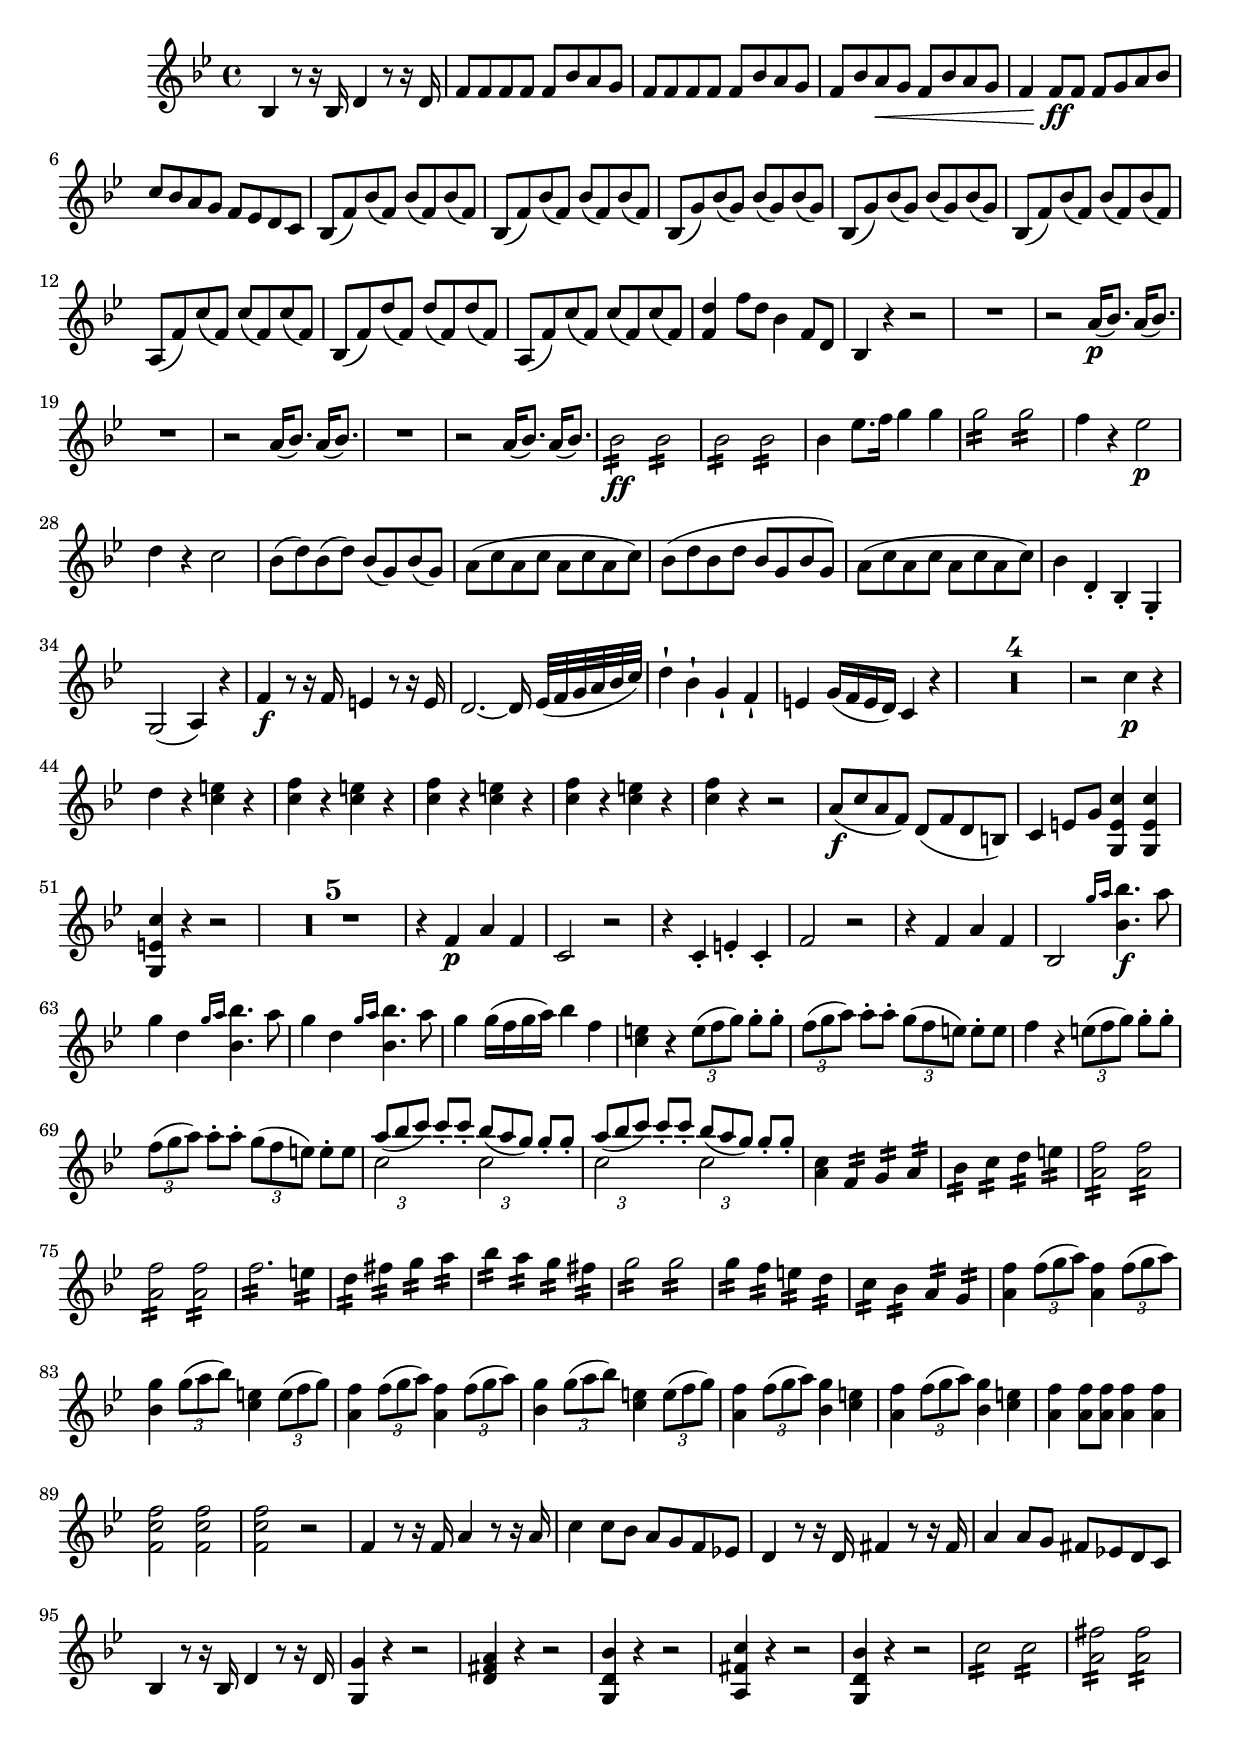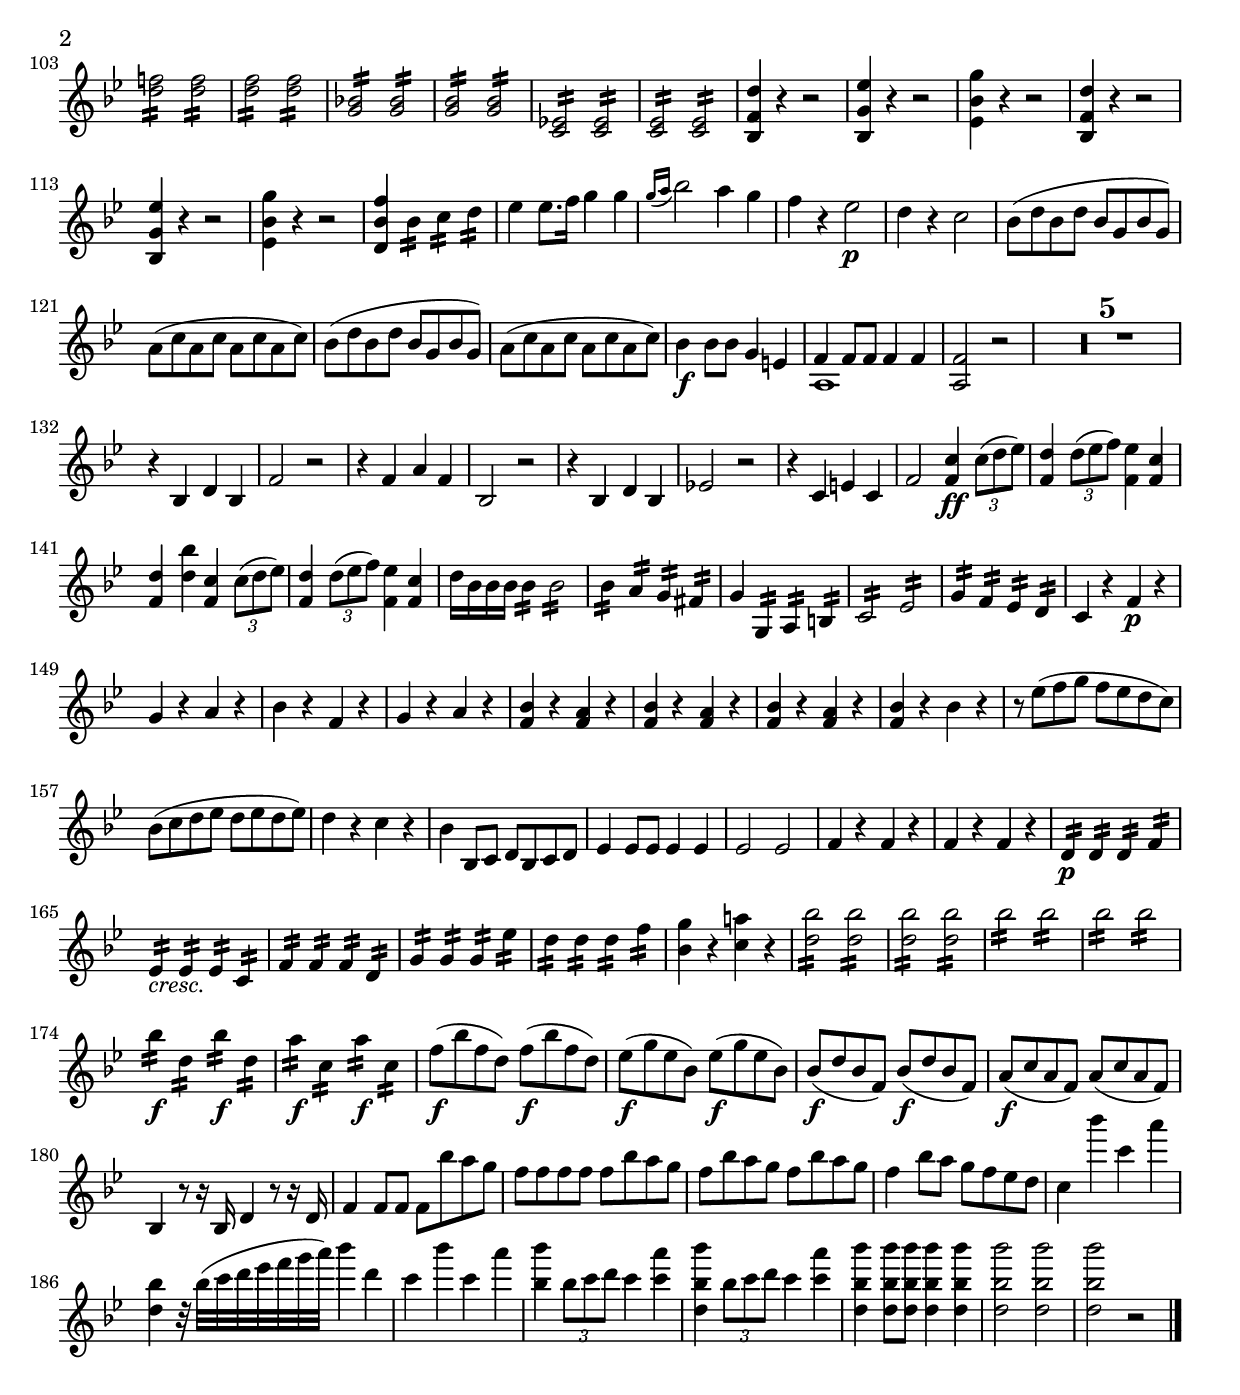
\version "2.16.0"      %Gossec - Symphonie si bémol
                        %Violon2 - 1er mvt
\relative c''{
\clef treble
\key bes \major
\time 4/4




bes,4 r8 r16 bes d4 r8 r16 d
f8 f f f f bes a g
f f f f f bes a g
f bes a\< g f bes a g
f4 f8\ff f f g a bes
c bes a g f ees d c
bes( f') bes( f) bes( f) bes( f)
bes,( f') bes( f) bes( f) bes( f)
bes,( g') bes( g) bes( g) bes( g)
bes,( g') bes( g) bes( g) bes( g)
bes,( f') bes( f) bes( f) bes( f)
a,( f') c'( f,) c'( f,) c'( f,)
bes,( f') d'( f,) d'( f,) d'( f,) 
a,( f') c'( f,) c'( f,) c'( f,)
<f d'>4 f'8 d bes4 f8 d
bes4 r r2
R1
r2 a'16(\p bes8.) a16( bes8.)
R1
r2 a16( bes8.) a16( bes8.)
R1
r2 a16( bes8.) a16( bes8.)
bes2:16\ff bes:
bes: bes:
bes4 ees8. f16 g4 g
g2:16 g:
f4 r ees2\p
d4 r c2
bes8( d) bes( d) bes( g) bes( g)
a( c a c a c a c)
bes( d bes d bes g bes g)
a( c a c a c a c)
bes4 d,-. bes-. g-.
g2( a4) r
f'4\f r8 r16 f e4 r8 r16 e
d2. ~ d16 ees32([ f g a bes c)]
d4-| bes-| g-| f-|
e g16( f e d) c4 r
\set Score.skipBars = ##t R1 * 4
%
%
%
r2 c'4\p r
d r <c e> r
<c f> r <c e> r
<c f> r <c e> r
<c f> r <c e> r
<c f> r r2
a8(\f c a f) d( f d b)
c4 e8 g <g, e' c'>4 <g e' c'> 
<g e' c'>r r2
\set Score.skipBars = ##t R1 * 5
%
%
%
%
r4 f'\p a f
c2 r
r4 c-. e-. c-.
f2 r
r4 f a f
bes,2 \grace {g''16[ a]} <bes, bes'>4.\f a'8
g4 d \grace {g16[ a]} <bes, bes'>4. a'8
g4 d \grace {g16[ a]} <bes, bes'>4. a'8
g4 g16( f g a) bes4 f
<c e> r \times 2/3 {e8( f g)} g8-. g-.
\times 2/3 {f8( g a)} a8-. a-. \times 2/3 {g8( f e)} e8-. e
f4 r \times 2/3 {e8( f g)} g8-. g-.
\times 2/3 {f8( g a)} a8-. a-. \times 2/3 {g8( f e)} e8-. e
<<{\stemDown c2 c}\\{\stemUp \times 2/3 {a'8( bes c)} c8-. c-. \times 2/3 {bes8( a g)} g8-. g-.}>>
<<{\stemDown c,2 c}\\{\stemUp \times 2/3 {a'8( bes c)} c8-. c-. \times 2/3 {bes8( a g)} g8-. g-.}>>
<c, a>4 f,4:16 g: a:
bes: c: d: e:
<a, f'>2:16 <a f'>:
<a f'>: <a f'>:
f'2.:16 e4:16
d: fis: g: a:
bes: a: g: fis:
g2:16 g:
g4:16 f: e: d: 
c: bes: a: g:
<a f'>4 \times 2/3 {f'8( g a)} <a, f'>4 \times 2/3 {f'8( g a)} 
<bes, g'>4 \times 2/3 {g'8( a bes)} <c, e>4 \times 2/3 {e8( f g)} 
<a, f'>4 \times 2/3 {f'8( g a)} <a, f'>4 \times 2/3 {f'8( g a)} 
<bes, g'>4 \times 2/3 {g'8( a bes)} <c, e>4 \times 2/3 {e8( f g)} 
<a, f'>4 \times 2/3 {f'8( g a)} <bes, g'>4 <c e>
<a f'>4 \times 2/3 {f'8( g a)} <bes, g'>4 <c e>
<a f'> <a f'>8 <a f'> <a f'>4 <a f'>
<f c' f>2 <f c' f>
<f c' f> r
f4 r8 r16 f a4 r8 r16 a
c4 c8 bes a g f ees!
d4 r8 r16 d fis4 r8 r16 fis
a4 a8 g fis ees! d c
bes4 r8 r16 bes d4 r8 r16 d
<g, g'>4 r r2
<d' fis a>4 r r2
<g, d' bes'>4 r r2
<a fis' c'>4 r r2
<g d' bes'>4 r r2
c'2:16 c:
<a fis'>: <a fis'>:
<d f!>: <d f>:
<d f>: <d f>:
<g, bes!>: <g bes>:
<g bes>: <g bes>:
<c, ees!>: <c ees>:
<c ees>: <c ees>:
<bes f' d'>4 r r2
<bes g' ees'>4 r r2
<ees bes' g'>4 r r2
<bes f' d'>4 r r2
<bes g' ees'>4 r r2
<ees bes' g'>4 r r2
<d bes' f'>4 bes'4:16 c: d:
ees4 ees8. f16 g4 g
\appoggiatura {g16[ a]} bes2 a4 g
f r ees2\p
d4 r c2
bes8( d bes d bes g bes g)
a( c a c a c a c)
bes8( d bes d bes g bes g)
a( c a c a c a c)
bes4\f bes8 bes g4 e
<<{f4 f8 f f4 f}\\{a,1}>>
<a f'>2 r
\set Score.skipBars = ##t R1 * 5
%
%
%
%
r4 bes d bes
f'2 r
r4 f a f
bes,2 r
r4 bes d bes
ees!2 r
r4 c e c
f2 <f c'>4\ff \times 2/3 {c'8( d ees)}
<f, d'>4 \times 2/3 {d'8( ees f)} <f, ees'>4 <f c'>
<f d'> <d' bes'> <f, c'> \times 2/3 {c'8( d ees)}
<f, d'>4 \times 2/3 {d'8( ees f)} <f, ees'>4 <f c'>
d'16 bes bes bes bes4:16 bes2:16
bes4:16 a: g: fis:
g4 g,: a: b:
c2:16 ees:
g4:16 f: ees: d:
c4 r f\p r
g r a r 
bes r f r 
g r a r
<f bes> r <f a> r
<f bes> r <f a> r
<f bes> r <f a> r
<f bes> r bes r
r8 ees( f g f ees d c)
bes( c d ees d ees d ees)
d4 r c r
bes bes,8 c d bes c d
ees4 ees8 ees ees4 ees
ees2 ees
f4 r f r
f r f r
d4:16\p d: d: f:
ees:_\markup{\italic "cresc."} ees: ees: c:
f: f: f: d:
g: g: g: ees':
d: d: d: f:
<bes, g'>4 r <c a'!> r
<d bes'>2:16 <d bes'>:
<d bes'>: <d bes'>:
bes': bes:
bes: bes:
bes4:16\f d,: bes':\f d,:
a':\f c,: a':\f c,:
f8(\f bes f d) f(\f bes f d)
ees(\f g ees bes) ees(\f g ees bes)
bes(\f d bes f) bes(\f d bes f)
a(\f c a f) a( c a f)
bes,4 r8 r16 bes d4 r8 r16 d
f4 f8 f f bes' a g 
f f f f f bes a g
f bes a g f bes a g
f4 bes8 a g f ees d
c4 bes'' c, a'
<d,, bes'> r32 bes'([ c d ees f g a)] bes4 d,
c bes' c, a'
<bes, bes'> \times 2/3 {bes8 c d} c4 <c a'>
<d, bes' bes'> \times 2/3 {bes'8 c d} c4 <c a'>
<d, bes' bes'> <d bes' bes'>8 <d bes' bes'>  <d bes' bes'>4 <d bes' bes'> 
<d bes' bes'>2 <d bes' bes'>
<d bes' bes'> r \bar "|." 
}
